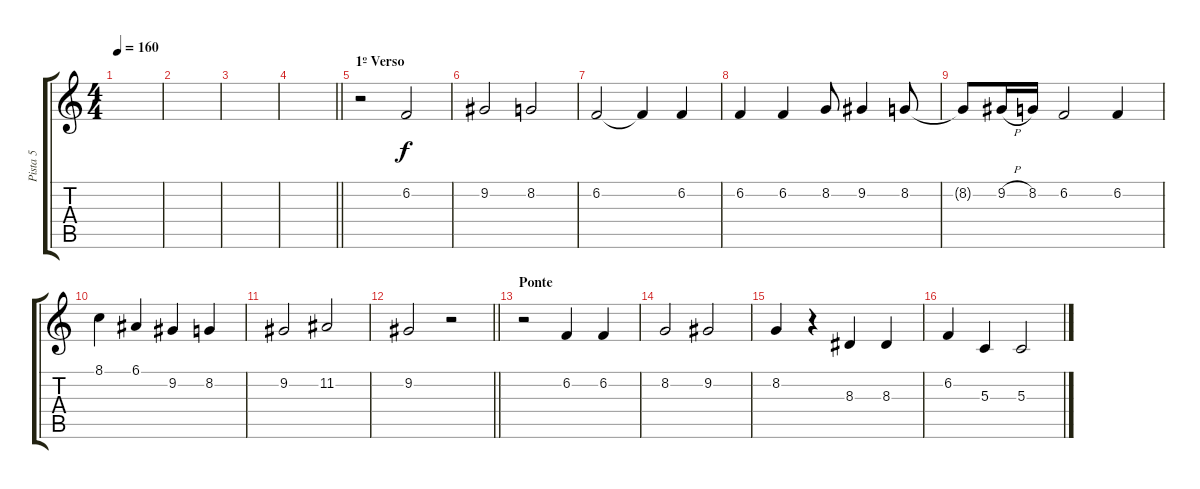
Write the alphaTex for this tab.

\track ("Pista 5" "Pista 5") {instrument sopranosax}
\staff {score tabs}
\tuning (E4 B3 G3 D3 A2 E2) {hide}
\ts (4 4)
\tempo 160
\clef g2
\ks c
|
|
|
\barLineRight lightlight
|
\section ("" "1º Verso")
r.2 6.2.2 |
9.2.2 8.2.2 |
6.2.2 6.2{t}.4 6.2.4 |
6.2.4 6.2.4 8.2.8 9.2.4 8.2.8 |
8.2{t}.8 9.2{h}.16 8.2.16 6.2.2 6.2.4 |
8.1.4 6.1.4 9.2.4 8.2.4 |
9.2.2 11.2.2 |
\barLineRight lightlight
9.2.2 r.2 |
\section ("" "Ponte")
r.2 6.2.4 6.2.4 |
8.2.2 9.2.2 |
8.2.4 r.4 8.3.4 8.3.4 |
6.2.4 5.3.4 5.3.2
